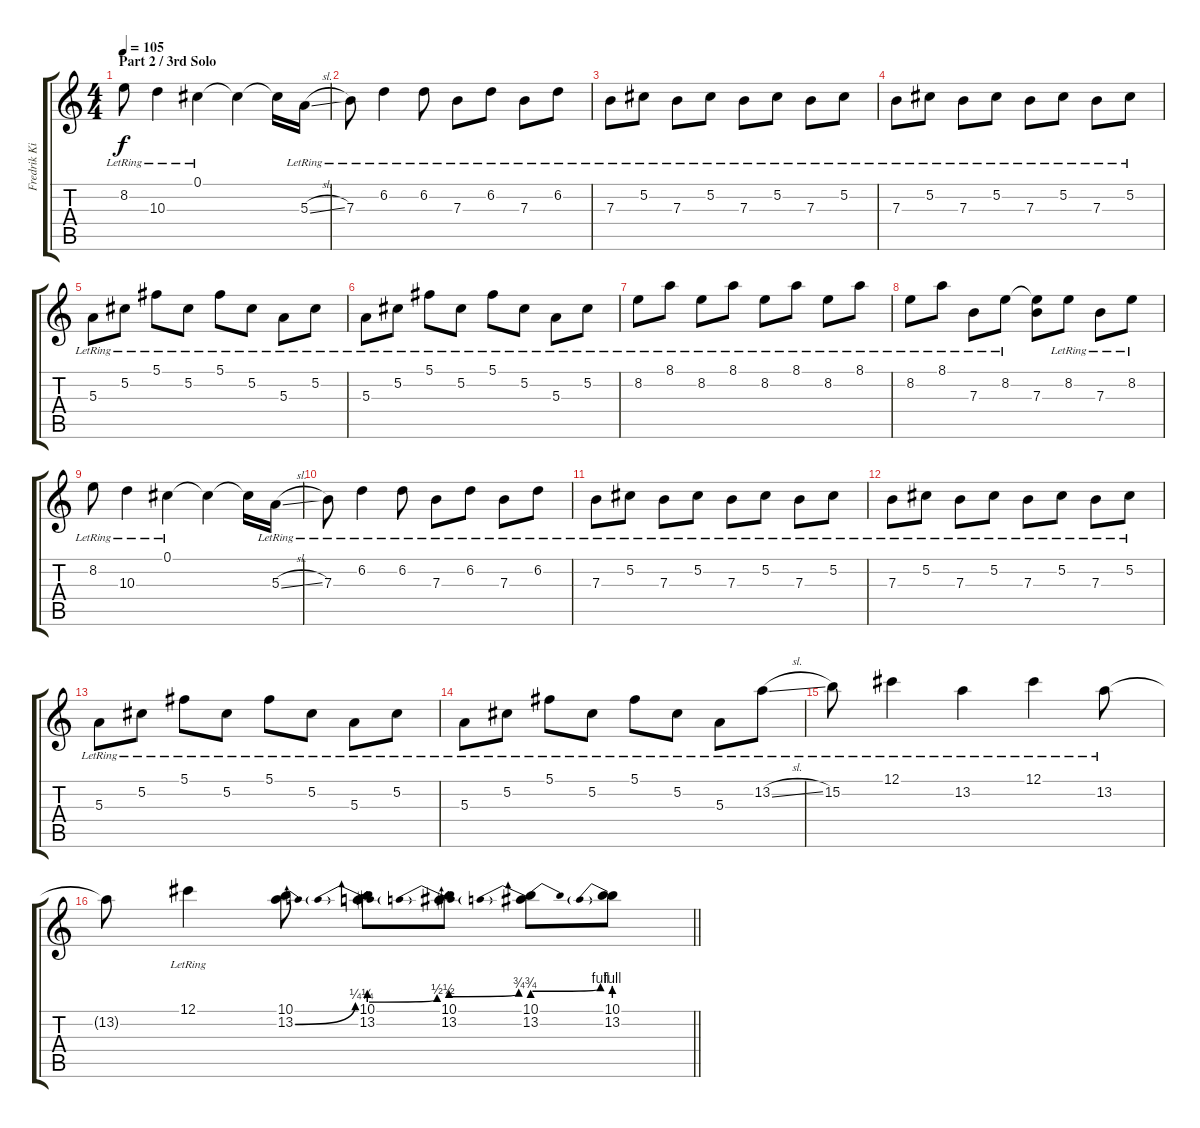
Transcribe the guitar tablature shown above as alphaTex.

\track ("Fredrik Kihlberg" "Fredrik Ki") {instrument distortionguitar}
\staff {score tabs}
\tuning (Db4 Ab3 E3 B2 Gb2 B1) {hide}
\ts (4 4)
\section ("" "Part 2 / 3rd Solo")
\tempo 105
\clef g2
\ks c
8.2{lr}.8{dy f} 10.3{lr}.4 0.1{lr}.4 0.1{t}.4 0.1{t}.16 5.3{sl lr}.16 |
7.3{lr}.8 6.2{lr}.4 6.2{lr}.8 7.3{lr}.8 6.2{lr}.8 7.3{lr}.8 6.2{lr}.8 |
7.3{lr}.8 5.2{lr}.8 7.3{lr}.8 5.2{lr}.8 7.3{lr}.8 5.2{lr}.8 7.3{lr}.8 5.2{lr}.8 |
7.3{lr}.8 5.2{lr}.8 7.3{lr}.8 5.2{lr}.8 7.3{lr}.8 5.2{lr}.8 7.3{lr}.8 5.2{lr}.8 |
5.3{lr}.8 5.2{lr}.8 5.1{lr}.8 5.2{lr}.8 5.1{lr}.8 5.2{lr}.8 5.3{lr}.8 5.2{lr}.8 |
5.3{lr}.8 5.2{lr}.8 5.1{lr}.8 5.2{lr}.8 5.1{lr}.8 5.2{lr}.8 5.3{lr}.8 5.2{lr}.8 |
8.2{lr}.8 8.1{lr}.8 8.2{lr}.8 8.1{lr}.8 8.2{lr}.8 8.1{lr}.8 8.2{lr}.8 8.1{lr}.8 |
8.2{lr}.8 8.1{lr}.8 7.3{lr}.8 8.2{lr}.8 (8.2{t} 7.3).8 8.2{lr}.8 7.3{lr}.8 8.2{lr}.8 |
8.2{lr}.8 10.3{lr}.4 0.1{lr}.4 0.1{t}.4 0.1{t}.16 5.3{sl lr}.16 |
7.3{lr}.8 6.2{lr}.4 6.2{lr}.8 7.3{lr}.8 6.2{lr}.8 7.3{lr}.8 6.2{lr}.8 |
7.3{lr}.8 5.2{lr}.8 7.3{lr}.8 5.2{lr}.8 7.3{lr}.8 5.2{lr}.8 7.3{lr}.8 5.2{lr}.8 |
7.3{lr}.8 5.2{lr}.8 7.3{lr}.8 5.2{lr}.8 7.3{lr}.8 5.2{lr}.8 7.3{lr}.8 5.2{lr}.8 |
5.3{lr}.8 5.2{lr}.8 5.1{lr}.8 5.2{lr}.8 5.1{lr}.8 5.2{lr}.8 5.3{lr}.8 5.2{lr}.8 |
5.3{lr}.8 5.2{lr}.8 5.1{lr}.8 5.2{lr}.8 5.1{lr}.8 5.2{lr}.8 5.3{lr}.8 13.2{sl lr}.8 |
15.2{lr}.8 12.1{lr}.4 13.2{lr}.4 12.1{lr}.4 13.2{lr}.8 |
\barLineRight lightlight
13.2{t}.8 12.1{lr}.4 (10.1 13.2{be (bend 0 0 60 1)}).8 (10.1 13.2{be (prebendbend 0 1 60 2)}).8 (10.1 13.2{be (prebendbend 0 2 60 3)}).8 (10.1 13.2{be (prebendbend 0 3 60 4)}).8 (10.1 13.2{be (prebend 0 4 60 4)}).8
